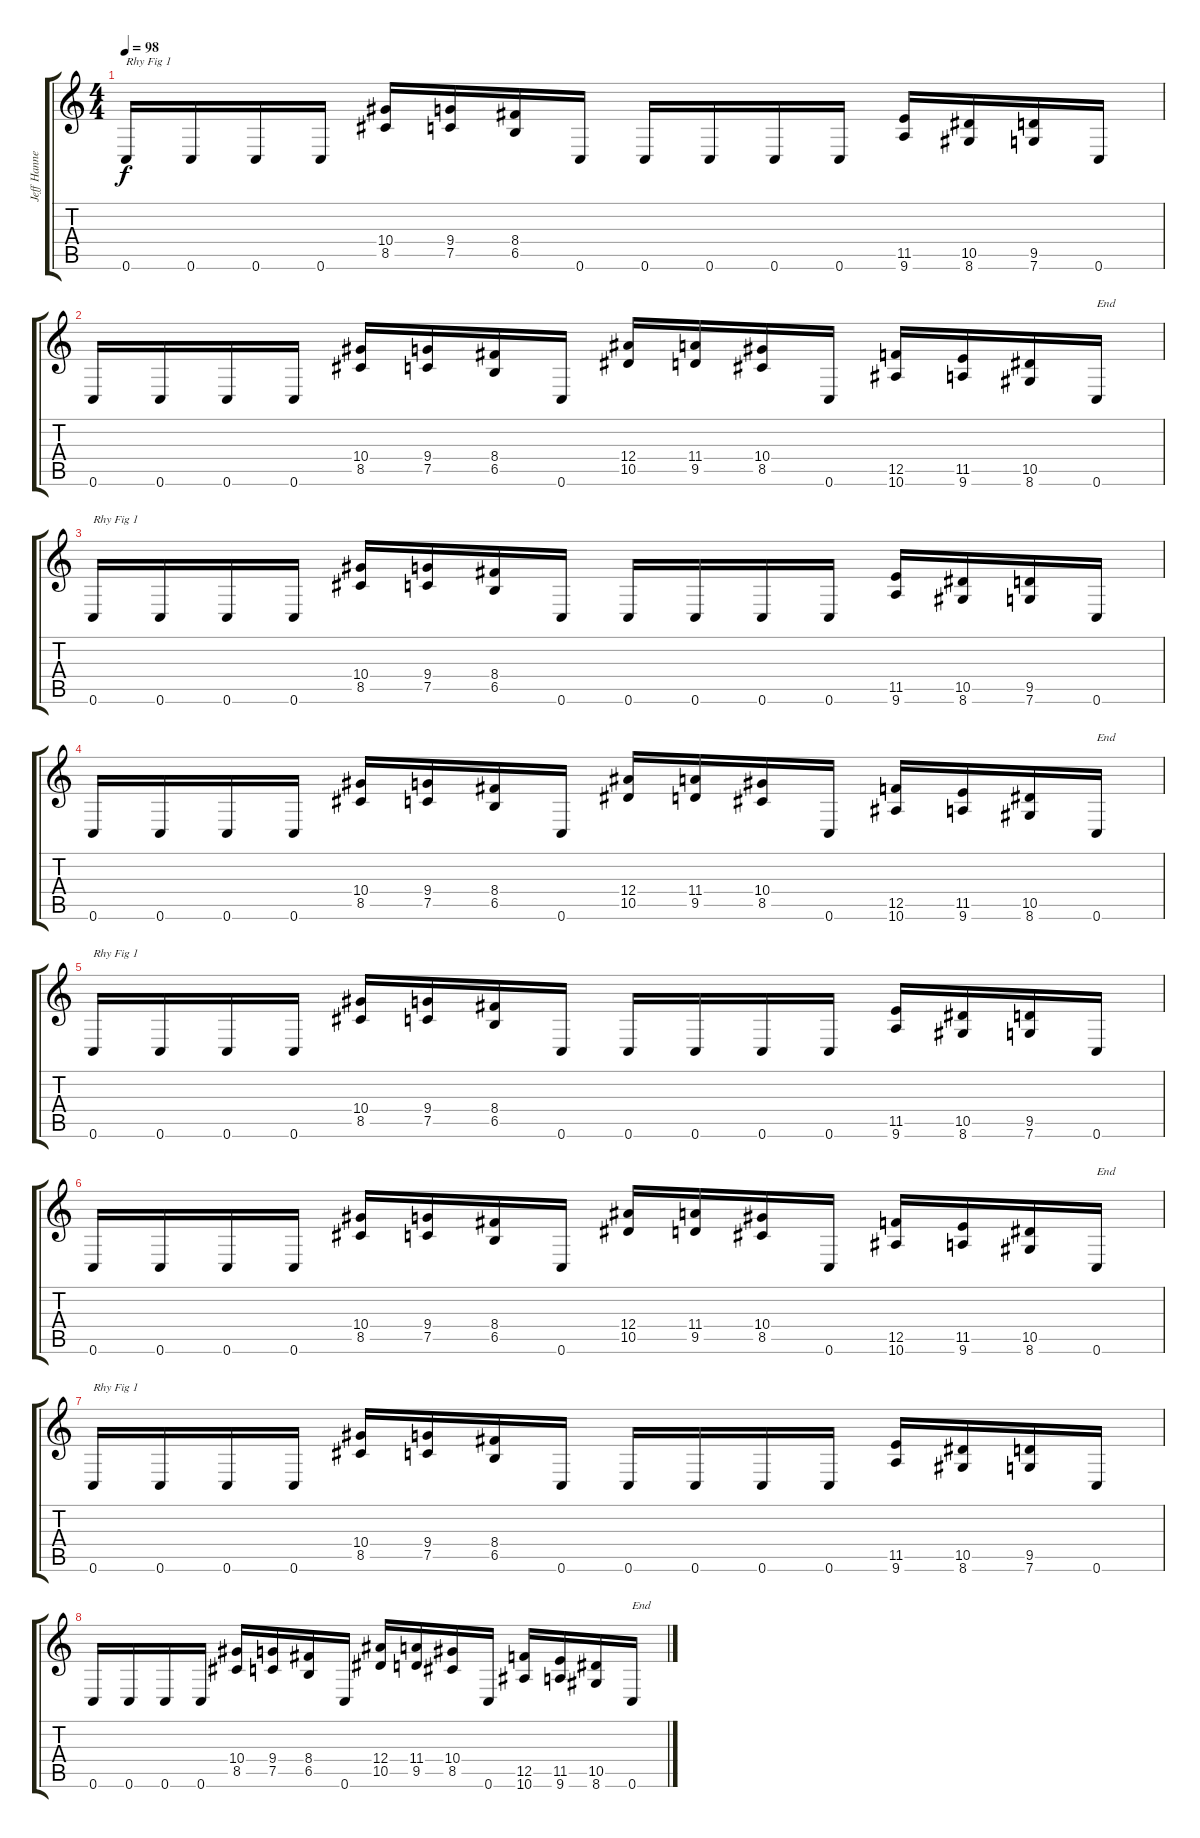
\track ("Jeff Hanneman" "Jeff Hanne") {instrument distortionguitar}
\staff {score tabs}
\tuning (C4 G3 Eb3 Bb2 F2 C2) {hide}
\ts (4 4)
\tempo 98
\clef g2
\ks c
0.6.16{txt "Rhy Fig 1" dy f} 0.6.16 0.6.16 0.6.16 (10.4 8.5).16 (9.4 7.5).16 (8.4 6.5).16 0.6.16 0.6.16 0.6.16 0.6.16 0.6.16 (11.5 9.6).16 (10.5 8.6).16 (9.5 7.6).16 0.6.16 |
0.6.16 0.6.16 0.6.16 0.6.16 (10.4 8.5).16 (9.4 7.5).16 (8.4 6.5).16 0.6.16 (12.4 10.5).16 (11.4 9.5).16 (10.4 8.5).16 0.6.16 (12.5 10.6).16 (11.5 9.6).16 (10.5 8.6).16 0.6.16{txt "End"} |
0.6.16{txt "Rhy Fig 1"} 0.6.16 0.6.16 0.6.16 (10.4 8.5).16 (9.4 7.5).16 (8.4 6.5).16 0.6.16 0.6.16 0.6.16 0.6.16 0.6.16 (11.5 9.6).16 (10.5 8.6).16 (9.5 7.6).16 0.6.16 |
0.6.16 0.6.16 0.6.16 0.6.16 (10.4 8.5).16 (9.4 7.5).16 (8.4 6.5).16 0.6.16 (12.4 10.5).16 (11.4 9.5).16 (10.4 8.5).16 0.6.16 (12.5 10.6).16 (11.5 9.6).16 (10.5 8.6).16 0.6.16{txt "End"} |
0.6.16{txt "Rhy Fig 1"} 0.6.16 0.6.16 0.6.16 (10.4 8.5).16 (9.4 7.5).16 (8.4 6.5).16 0.6.16 0.6.16 0.6.16 0.6.16 0.6.16 (11.5 9.6).16 (10.5 8.6).16 (9.5 7.6).16 0.6.16 |
0.6.16 0.6.16 0.6.16 0.6.16 (10.4 8.5).16 (9.4 7.5).16 (8.4 6.5).16 0.6.16 (12.4 10.5).16 (11.4 9.5).16 (10.4 8.5).16 0.6.16 (12.5 10.6).16 (11.5 9.6).16 (10.5 8.6).16 0.6.16{txt "End"} |
0.6.16{txt "Rhy Fig 1"} 0.6.16 0.6.16 0.6.16 (10.4 8.5).16 (9.4 7.5).16 (8.4 6.5).16 0.6.16 0.6.16 0.6.16 0.6.16 0.6.16 (11.5 9.6).16 (10.5 8.6).16 (9.5 7.6).16 0.6.16 |
0.6.16 0.6.16 0.6.16 0.6.16 (10.4 8.5).16 (9.4 7.5).16 (8.4 6.5).16 0.6.16 (12.4 10.5).16 (11.4 9.5).16 (10.4 8.5).16 0.6.16 (12.5 10.6).16 (11.5 9.6).16 (10.5 8.6).16 0.6.16{txt "End"}
